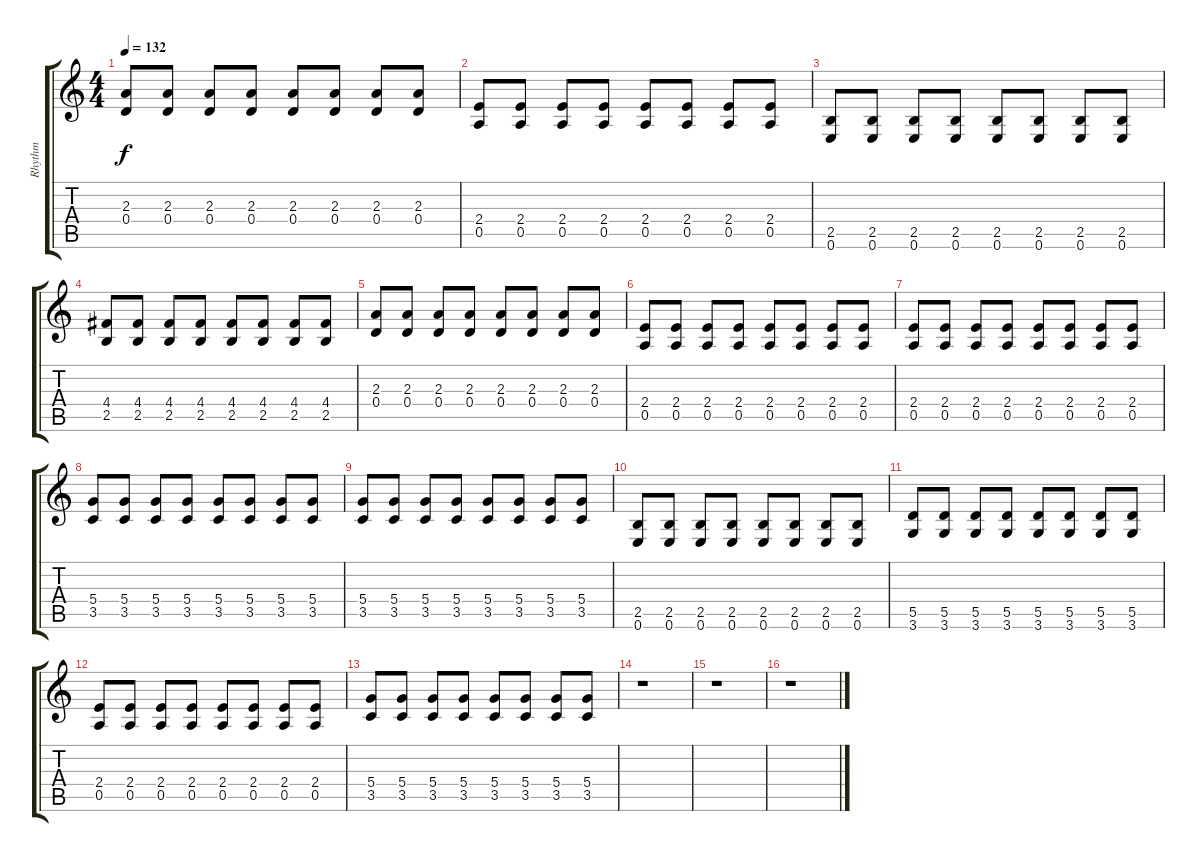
\track ("Rhythm" "Rhythm") {instrument overdrivenguitar}
\staff {score tabs}
\tuning (E4 B3 G3 D3 A2 E2) {hide}
\ts (4 4)
\tempo 132
\clef g2
\ks c
(2.3 0.4).8{dy f} (2.3 0.4).8 (2.3 0.4).8 (2.3 0.4).8 (2.3 0.4).8 (2.3 0.4).8 (2.3 0.4).8 (2.3 0.4).8 |
(2.4 0.5).8 (2.4 0.5).8 (2.4 0.5).8 (2.4 0.5).8 (2.4 0.5).8 (2.4 0.5).8 (2.4 0.5).8 (2.4 0.5).8 |
(2.5 0.6).8 (2.5 0.6).8 (2.5 0.6).8 (2.5 0.6).8 (2.5 0.6).8 (2.5 0.6).8 (2.5 0.6).8 (2.5 0.6).8 |
(4.4 2.5).8 (4.4 2.5).8 (4.4 2.5).8 (4.4 2.5).8 (4.4 2.5).8 (4.4 2.5).8 (4.4 2.5).8 (4.4 2.5).8 |
(2.3 0.4).8 (2.3 0.4).8 (2.3 0.4).8 (2.3 0.4).8 (2.3 0.4).8 (2.3 0.4).8 (2.3 0.4).8 (2.3 0.4).8 |
(2.4 0.5).8 (2.4 0.5).8 (2.4 0.5).8 (2.4 0.5).8 (2.4 0.5).8 (2.4 0.5).8 (2.4 0.5).8 (2.4 0.5).8 |
(2.4 0.5).8 (2.4 0.5).8 (2.4 0.5).8 (2.4 0.5).8 (2.4 0.5).8 (2.4 0.5).8 (2.4 0.5).8 (2.4 0.5).8 |
(5.4 3.5).8 (5.4 3.5).8 (5.4 3.5).8 (5.4 3.5).8 (5.4 3.5).8 (5.4 3.5).8 (5.4 3.5).8 (5.4 3.5).8 |
(5.4 3.5).8 (5.4 3.5).8 (5.4 3.5).8 (5.4 3.5).8 (5.4 3.5).8 (5.4 3.5).8 (5.4 3.5).8 (5.4 3.5).8 |
(2.5 0.6).8 (2.5 0.6).8 (2.5 0.6).8 (2.5 0.6).8 (2.5 0.6).8 (2.5 0.6).8 (2.5 0.6).8 (2.5 0.6).8 |
(5.5 3.6).8 (5.5 3.6).8 (5.5 3.6).8 (5.5 3.6).8 (5.5 3.6).8 (5.5 3.6).8 (5.5 3.6).8 (5.5 3.6).8 |
(2.4 0.5).8 (2.4 0.5).8 (2.4 0.5).8 (2.4 0.5).8 (2.4 0.5).8 (2.4 0.5).8 (2.4 0.5).8 (2.4 0.5).8 |
(5.4 3.5).8 (5.4 3.5).8 (5.4 3.5).8 (5.4 3.5).8 (5.4 3.5).8 (5.4 3.5).8 (5.4 3.5).8 (5.4 3.5).8 |
r.1 |
r.1 |
r.1
